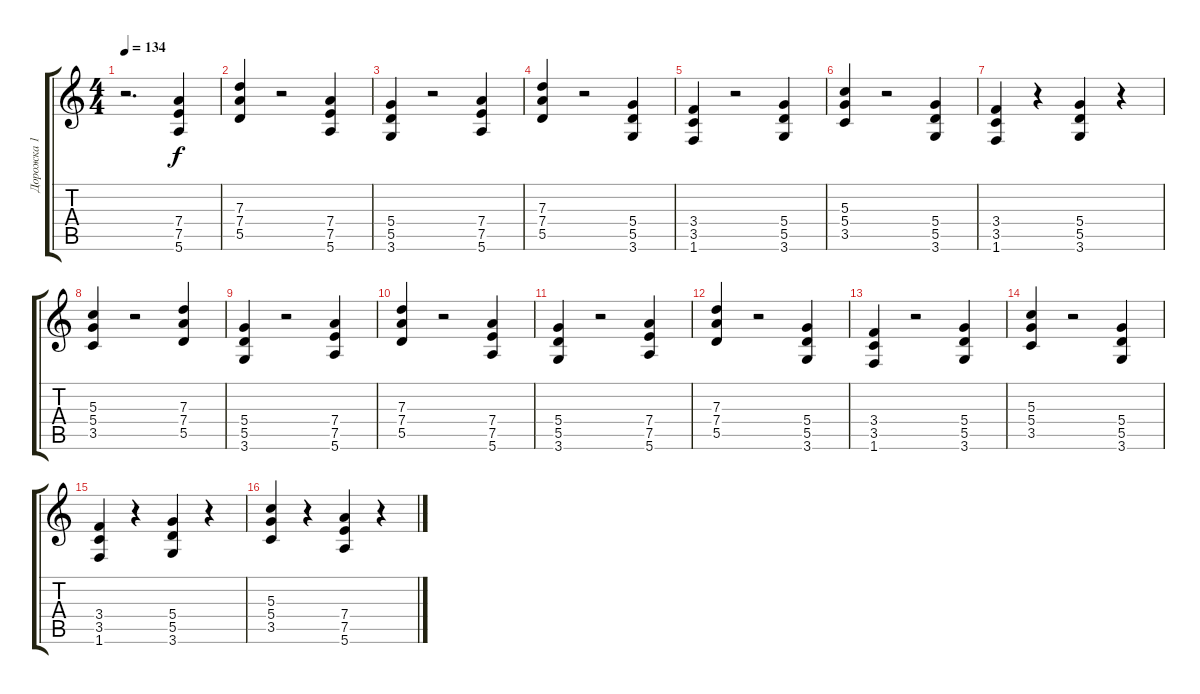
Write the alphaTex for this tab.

\track ("Дорожка 1" "Дорожка 1") {instrument distortionguitar}
\staff {score tabs}
\tuning (E4 B3 G3 D3 A2 E2) {hide}
\ts (4 4)
\tempo 134
\clef g2
\ks c
r.2{d dy f instrument distortionguitar} (7.4 7.5 5.6).4 |
(7.3 7.4 5.5).4 r.2 (7.4 7.5 5.6).4 |
(5.4 5.5 3.6).4 r.2 (7.4 7.5 5.6).4 |
(7.3 7.4 5.5).4 r.2 (5.4 5.5 3.6).4 |
(3.4 3.5 1.6).4 r.2 (5.4 5.5 3.6).4 |
(5.3 5.4 3.5).4 r.2 (5.4 5.5 3.6).4 |
(3.4 3.5 1.6).4 r.4 (5.4 5.5 3.6).4 r.4 |
(5.3 5.4 3.5).4 r.2 (7.3 7.4 5.5).4 |
(5.4 5.5 3.6).4 r.2 (7.4 7.5 5.6).4 |
(7.3 7.4 5.5).4 r.2 (7.4 7.5 5.6).4 |
(5.4 5.5 3.6).4 r.2 (7.4 7.5 5.6).4 |
(7.3 7.4 5.5).4 r.2 (5.4 5.5 3.6).4 |
(3.4 3.5 1.6).4 r.2 (5.4 5.5 3.6).4 |
(5.3 5.4 3.5).4 r.2 (5.4 5.5 3.6).4 |
(3.4 3.5 1.6).4 r.4 (5.4 5.5 3.6).4 r.4 |
(5.3 5.4 3.5).4 r.4 (7.4 7.5 5.6).4 r.4
